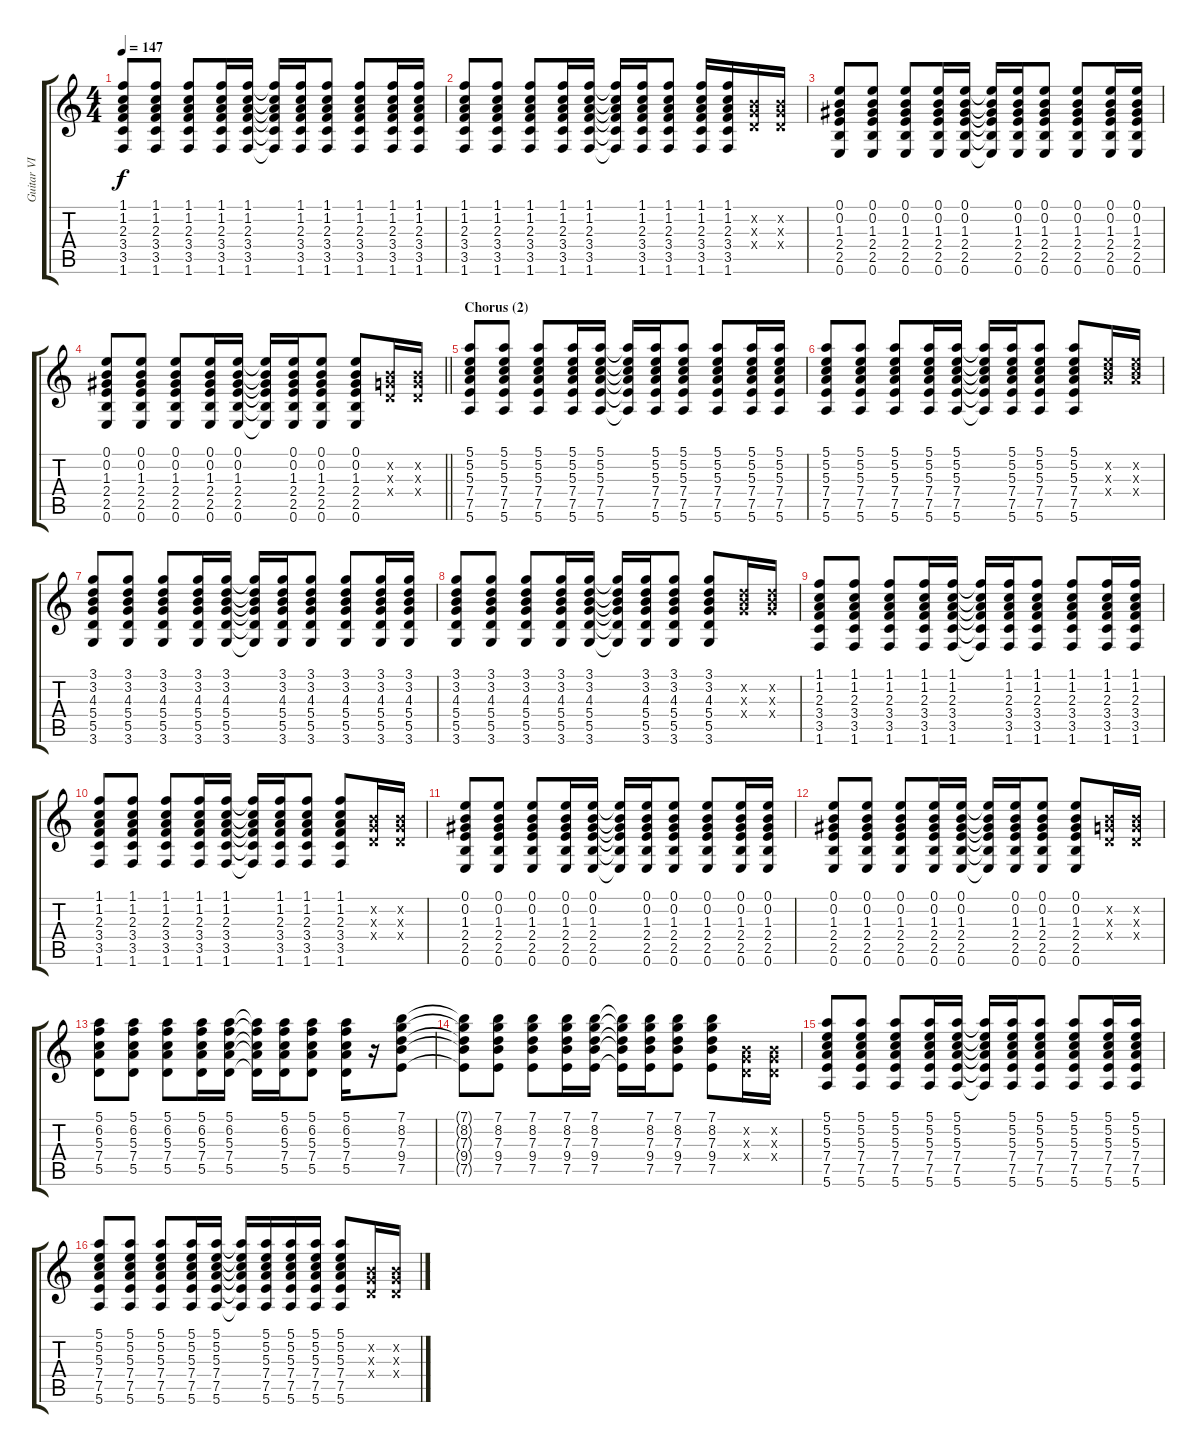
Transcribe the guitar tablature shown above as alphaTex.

\track ("Guitar VI" "Guitar VI") {instrument acousticguitarsteel}
\staff {score tabs}
\tuning (E4 B3 G3 D3 A2 E2) {hide}
\ts (4 4)
\tempo 147
\clef g2
\ks aminor
(1.1 1.2 2.3 3.4 3.5 1.6).8{dy f} (1.1 1.2 2.3 3.4 3.5 1.6).8 (1.1 1.2 2.3 3.4 3.5 1.6).8 (1.1 1.2 2.3 3.4 3.5 1.6).16 (1.1 1.2 2.3 3.4 3.5 1.6).16 (1.1{t} 1.2{t} 2.3{t} 3.4{t} 3.5{t} 1.6{t}).16 (1.1 1.2 2.3 3.4 3.5 1.6).16 (1.1 1.2 2.3 3.4 3.5 1.6).8 (1.1 1.2 2.3 3.4 3.5 1.6).8 (1.1 1.2 2.3 3.4 3.5 1.6).16 (1.1 1.2 2.3 3.4 3.5 1.6).16 |
(1.1 1.2 2.3 3.4 3.5 1.6).8 (1.1 1.2 2.3 3.4 3.5 1.6).8 (1.1 1.2 2.3 3.4 3.5 1.6).8 (1.1 1.2 2.3 3.4 3.5 1.6).16 (1.1 1.2 2.3 3.4 3.5 1.6).16 (1.1{t} 1.2{t} 2.3{t} 3.4{t} 3.5{t} 1.6{t}).16 (1.1 1.2 2.3 3.4 3.5 1.6).16 (1.1 1.2 2.3 3.4 3.5 1.6).8 (1.1 1.2 2.3 3.4 3.5 1.6).16 (1.1 1.2 2.3 3.4 3.5 1.6).16 (0.2{x} 0.3{x} 0.4{x}).16 (0.2{x} 0.3{x} 0.4{x}).16 |
(0.1 0.2 1.3 2.4 2.5 0.6).8 (0.1 0.2 1.3 2.4 2.5 0.6).8 (0.1 0.2 1.3 2.4 2.5 0.6).8 (0.1 0.2 1.3 2.4 2.5 0.6).16 (0.1 0.2 1.3 2.4 2.5 0.6).16 (0.1{t} 0.2{t} 1.3{t} 2.4{t} 2.5{t} 0.6{t}).16 (0.1 0.2 1.3 2.4 2.5 0.6).16 (0.1 0.2 1.3 2.4 2.5 0.6).8 (0.1 0.2 1.3 2.4 2.5 0.6).8 (0.1 0.2 1.3 2.4 2.5 0.6).16 (0.1 0.2 1.3 2.4 2.5 0.6).16 |
\barLineRight lightlight
(0.1 0.2 1.3 2.4 2.5 0.6).8 (0.1 0.2 1.3 2.4 2.5 0.6).8 (0.1 0.2 1.3 2.4 2.5 0.6).8 (0.1 0.2 1.3 2.4 2.5 0.6).16 (0.1 0.2 1.3 2.4 2.5 0.6).16 (0.1{t} 0.2{t} 1.3{t} 2.4{t} 2.5{t} 0.6{t}).16 (0.1 0.2 1.3 2.4 2.5 0.6).16 (0.1 0.2 1.3 2.4 2.5 0.6).8 (0.1 0.2 1.3 2.4 2.5 0.6).8 (0.2{x} 0.3{x} 0.4{x}).16 (0.2{x} 0.3{x} 0.4{x}).16 |
\section ("" "Chorus (2)")
(5.1 5.2 5.3 7.4 7.5 5.6).8 (5.1 5.2 5.3 7.4 7.5 5.6).8 (5.1 5.2 5.3 7.4 7.5 5.6).8 (5.1 5.2 5.3 7.4 7.5 5.6).16 (5.1 5.2 5.3 7.4 7.5 5.6).16 (5.1{t} 5.2{t} 5.3{t} 7.4{t} 7.5{t} 5.6{t}).16 (5.1 5.2 5.3 7.4 7.5 5.6).16 (5.1 5.2 5.3 7.4 7.5 5.6).8 (5.1 5.2 5.3 7.4 7.5 5.6).8 (5.1 5.2 5.3 7.4 7.5 5.6).16 (5.1 5.2 5.3 7.4 7.5 5.6).16 |
(5.1 5.2 5.3 7.4 7.5 5.6).8 (5.1 5.2 5.3 7.4 7.5 5.6).8 (5.1 5.2 5.3 7.4 7.5 5.6).8 (5.1 5.2 5.3 7.4 7.5 5.6).16 (5.1 5.2 5.3 7.4 7.5 5.6).16 (5.1{t} 5.2{t} 5.3{t} 7.4{t} 7.5{t} 5.6{t}).16 (5.1 5.2 5.3 7.4 7.5 5.6).16 (5.1 5.2 5.3 7.4 7.5 5.6).8 (5.1 5.2 5.3 7.4 7.5 5.6).8 (5.2{x} 5.3{x} 7.4{x}).16 (5.2{x} 5.3{x} 7.4{x}).16 |
(3.1 3.2 4.3 5.4 5.5 3.6).8 (3.1 3.2 4.3 5.4 5.5 3.6).8 (3.1 3.2 4.3 5.4 5.5 3.6).8 (3.1 3.2 4.3 5.4 5.5 3.6).16 (3.1 3.2 4.3 5.4 5.5 3.6).16 (3.1{t} 3.2{t} 4.3{t} 5.4{t} 5.5{t} 3.6{t}).16 (3.1 3.2 4.3 5.4 5.5 3.6).16 (3.1 3.2 4.3 5.4 5.5 3.6).8 (3.1 3.2 4.3 5.4 5.5 3.6).8 (3.1 3.2 4.3 5.4 5.5 3.6).16 (3.1 3.2 4.3 5.4 5.5 3.6).16 |
(3.1 3.2 4.3 5.4 5.5 3.6).8 (3.1 3.2 4.3 5.4 5.5 3.6).8 (3.1 3.2 4.3 5.4 5.5 3.6).8 (3.1 3.2 4.3 5.4 5.5 3.6).16 (3.1 3.2 4.3 5.4 5.5 3.6).16 (3.1{t} 3.2{t} 4.3{t} 5.4{t} 5.5{t} 3.6{t}).16 (3.1 3.2 4.3 5.4 5.5 3.6).16 (3.1 3.2 4.3 5.4 5.5 3.6).8 (3.1 3.2 4.3 5.4 5.5 3.6).8 (3.2{x} 4.3{x} 5.4{x}).16 (3.2{x} 4.3{x} 5.4{x}).16 |
(1.1 1.2 2.3 3.4 3.5 1.6).8 (1.1 1.2 2.3 3.4 3.5 1.6).8 (1.1 1.2 2.3 3.4 3.5 1.6).8 (1.1 1.2 2.3 3.4 3.5 1.6).16 (1.1 1.2 2.3 3.4 3.5 1.6).16 (1.1{t} 1.2{t} 2.3{t} 3.4{t} 3.5{t} 1.6{t}).16 (1.1 1.2 2.3 3.4 3.5 1.6).16 (1.1 1.2 2.3 3.4 3.5 1.6).8 (1.1 1.2 2.3 3.4 3.5 1.6).8 (1.1 1.2 2.3 3.4 3.5 1.6).16 (1.1 1.2 2.3 3.4 3.5 1.6).16 |
(1.1 1.2 2.3 3.4 3.5 1.6).8 (1.1 1.2 2.3 3.4 3.5 1.6).8 (1.1 1.2 2.3 3.4 3.5 1.6).8 (1.1 1.2 2.3 3.4 3.5 1.6).16 (1.1 1.2 2.3 3.4 3.5 1.6).16 (1.1{t} 1.2{t} 2.3{t} 3.4{t} 3.5{t} 1.6{t}).16 (1.1 1.2 2.3 3.4 3.5 1.6).16 (1.1 1.2 2.3 3.4 3.5 1.6).8 (1.1 1.2 2.3 3.4 3.5 1.6).8 (0.2{x} 0.3{x} 0.4{x}).16 (0.2{x} 0.3{x} 0.4{x}).16 |
(0.1 0.2 1.3 2.4 2.5 0.6).8 (0.1 0.2 1.3 2.4 2.5 0.6).8 (0.1 0.2 1.3 2.4 2.5 0.6).8 (0.1 0.2 1.3 2.4 2.5 0.6).16 (0.1 0.2 1.3 2.4 2.5 0.6).16 (0.1{t} 0.2{t} 1.3{t} 2.4{t} 2.5{t} 0.6{t}).16 (0.1 0.2 1.3 2.4 2.5 0.6).16 (0.1 0.2 1.3 2.4 2.5 0.6).8 (0.1 0.2 1.3 2.4 2.5 0.6).8 (0.1 0.2 1.3 2.4 2.5 0.6).16 (0.1 0.2 1.3 2.4 2.5 0.6).16 |
(0.1 0.2 1.3 2.4 2.5 0.6).8 (0.1 0.2 1.3 2.4 2.5 0.6).8 (0.1 0.2 1.3 2.4 2.5 0.6).8 (0.1 0.2 1.3 2.4 2.5 0.6).16 (0.1 0.2 1.3 2.4 2.5 0.6).16 (0.1{t} 0.2{t} 1.3{t} 2.4{t} 2.5{t} 0.6{t}).16 (0.1 0.2 1.3 2.4 2.5 0.6).16 (0.1 0.2 1.3 2.4 2.5 0.6).8 (0.1 0.2 1.3 2.4 2.5 0.6).8 (0.2{x} 0.3{x} 0.4{x}).16 (0.2{x} 0.3{x} 0.4{x}).16 |
(5.1 6.2 5.3 7.4 5.5).8 (5.1 6.2 5.3 7.4 5.5).8 (5.1 6.2 5.3 7.4 5.5).8 (5.1 6.2 5.3 7.4 5.5).16 (5.1 6.2 5.3 7.4 5.5).16 (5.1{t} 6.2{t} 5.3{t} 7.4{t} 5.5{t}).16 (5.1 6.2 5.3 7.4 5.5).16 (5.1 6.2 5.3 7.4 5.5).8 (5.1 6.2 5.3 7.4 5.5).16 r.16 (7.1 8.2 7.3 9.4 7.5).8 |
(7.1{t} 8.2{t} 7.3{t} 9.4{t} 7.5{t}).8 (7.1 8.2 7.3 9.4 7.5).8 (7.1 8.2 7.3 9.4 7.5).8 (7.1 8.2 7.3 9.4 7.5).16 (7.1 8.2 7.3 9.4 7.5).16 (7.1{t} 8.2{t} 7.3{t} 9.4{t} 7.5{t}).16 (7.1 8.2 7.3 9.4 7.5).16 (7.1 8.2 7.3 9.4 7.5).8 (7.1 8.2 7.3 9.4 7.5).8 (0.2{x} 0.3{x} 0.4{x}).16 (0.2{x} 0.3{x} 0.4{x}).16 |
(5.1 5.2 5.3 7.4 7.5 5.6).8 (5.1 5.2 5.3 7.4 7.5 5.6).8 (5.1 5.2 5.3 7.4 7.5 5.6).8 (5.1 5.2 5.3 7.4 7.5 5.6).16 (5.1 5.2 5.3 7.4 7.5 5.6).16 (5.1{t} 5.2{t} 5.3{t} 7.4{t} 7.5{t} 5.6{t}).16 (5.1 5.2 5.3 7.4 7.5 5.6).16 (5.1 5.2 5.3 7.4 7.5 5.6).8 (5.1 5.2 5.3 7.4 7.5 5.6).8 (5.1 5.2 5.3 7.4 7.5 5.6).16 (5.1 5.2 5.3 7.4 7.5 5.6).16 |
(5.1 5.2 5.3 7.4 7.5 5.6).8 (5.1 5.2 5.3 7.4 7.5 5.6).8 (5.1 5.2 5.3 7.4 7.5 5.6).8 (5.1 5.2 5.3 7.4 7.5 5.6).16 (5.1 5.2 5.3 7.4 7.5 5.6).16 (5.1{t} 5.2{t} 5.3{t} 7.4{t} 7.5{t} 5.6{t}).16 (5.1 5.2 5.3 7.4 7.5 5.6).16 (5.1 5.2 5.3 7.4 7.5 5.6).16 (5.1 5.2 5.3 7.4 7.5 5.6).16 (5.1 5.2 5.3 7.4 7.5 5.6).8 (0.2{x} 0.3{x} 0.4{x}).16 (0.2{x} 0.3{x} 0.4{x}).16
